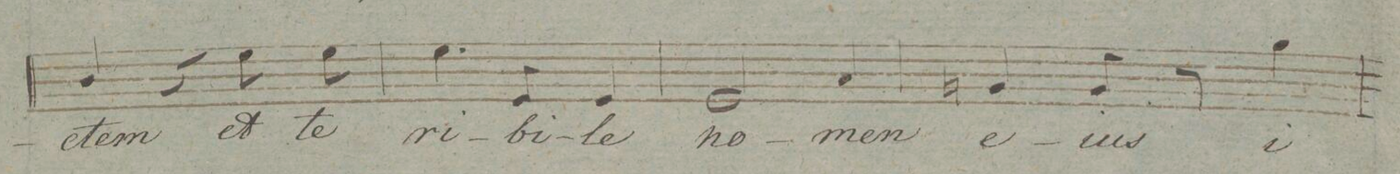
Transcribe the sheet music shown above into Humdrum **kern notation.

**kern	**text	**dynam
*I"Tenore.	*	*
*clefC4	*	*
*k[f#]	*	*
*M3/4	*	*
4A/	-ctem	.
4r	.	.
8d\	et	.
8d\	ter-	.
=87	=87	=87
4.d\	-ri-	.
8D/	-bi-	.
4D/	-le	.
=88	=88	=88
2D/	no-	.
4G/	-men	.
=89	=89	=89
4Fn/	e-	.
8F/	-ius	.
8r	.	.
4f#\	i-	.
=90	=90	=90
*-	*-	*-
